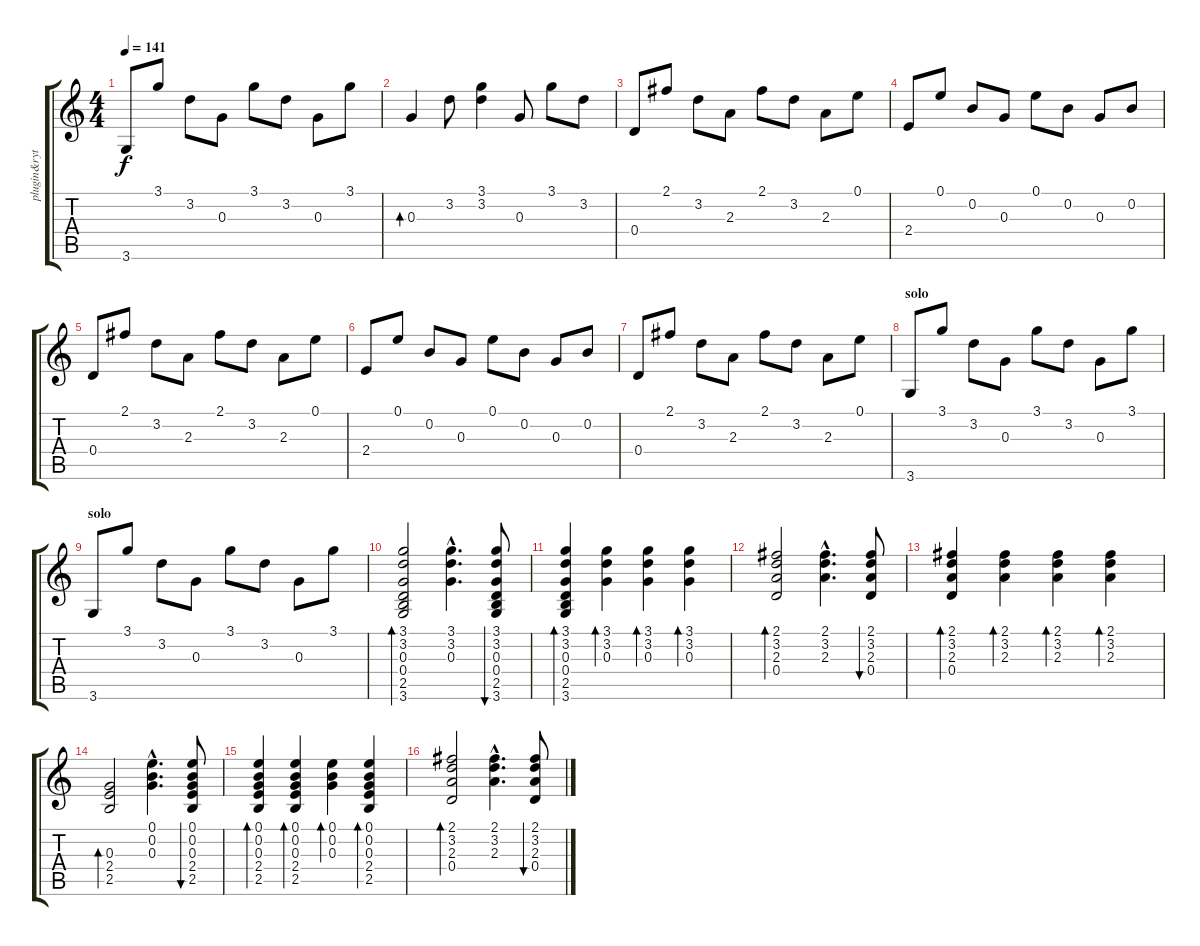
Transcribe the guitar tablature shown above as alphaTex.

\track ("plugin&rythm(SARUN)" "plugin&ryt") {instrument acousticguitarsteel}
\staff {score tabs}
\tuning (E4 B3 G3 D3 A2 E2) {hide}
\ts (4 4)
\tempo 141
\clef g2
\ks c
3.6.8{dy f} 3.1.8 3.2.8 0.3.8 3.1.8 3.2.8 0.3.8 3.1.8 |
0.3.4{bd 30} 3.2.8 (3.1 3.2).4 0.3.8 3.1.8 3.2.8 |
0.4.8 2.1.8 3.2.8 2.3.8 2.1.8 3.2.8 2.3.8 0.1.8 |
2.4.8 0.1.8 0.2.8 0.3.8 0.1.8 0.2.8 0.3.8 0.2.8 |
0.4.8 2.1.8 3.2.8 2.3.8 2.1.8 3.2.8 2.3.8 0.1.8 |
2.4.8 0.1.8 0.2.8 0.3.8 0.1.8 0.2.8 0.3.8 0.2.8 |
0.4.8 2.1.8 3.2.8 2.3.8 2.1.8 3.2.8 2.3.8 0.1.8 |
\section ("" "solo")
3.6.8 3.1.8 3.2.8 0.3.8 3.1.8 3.2.8 0.3.8 3.1.8 |
\section ("" "solo")
3.6.8 3.1.8 3.2.8 0.3.8 3.1.8 3.2.8 0.3.8 3.1.8 |
(3.1 3.2 0.3 0.4 2.5 3.6).2{bd 60} (3.1{hac} 3.2{hac} 0.3{hac}).4{d} (3.1 3.2 0.3 0.4 2.5 3.6).8{bu 60} |
(3.1 3.2 0.3 0.4 2.5 3.6).4{bd 60} (3.1 3.2 0.3).4{bd 60} (3.1 3.2 0.3).4{bd 60} (3.1 3.2 0.3).4{bd 60} |
(2.1 3.2 2.3 0.4).2{bd 60} (2.1{hac} 3.2{hac} 2.3{hac}).4{d} (2.1 3.2 2.3 0.4).8{bu 60} |
(2.1 3.2 2.3 0.4).4{bd 60} (2.1 3.2 2.3).4{bd 60} (2.1 3.2 2.3).4{bd 60} (2.1 3.2 2.3).4{bd 60} |
(0.3 2.4 2.5).2{bd 60} (0.1{hac} 0.2{hac} 0.3{hac}).4{d} (0.1 0.2 0.3 2.4 2.5).8{bu 60} |
(0.1 0.2 0.3 2.4 2.5).4{bd 60} (0.1 0.2 0.3 2.4 2.5).4{bd 60} (0.1 0.2 0.3).4{bd 60} (0.1 0.2 0.3 2.4 2.5).4{bd 60} |
(2.1 3.2 2.3 0.4).2{bd 60} (2.1{hac} 3.2{hac} 2.3{hac}).4{d} (2.1 3.2 2.3 0.4).8{bu 60}
